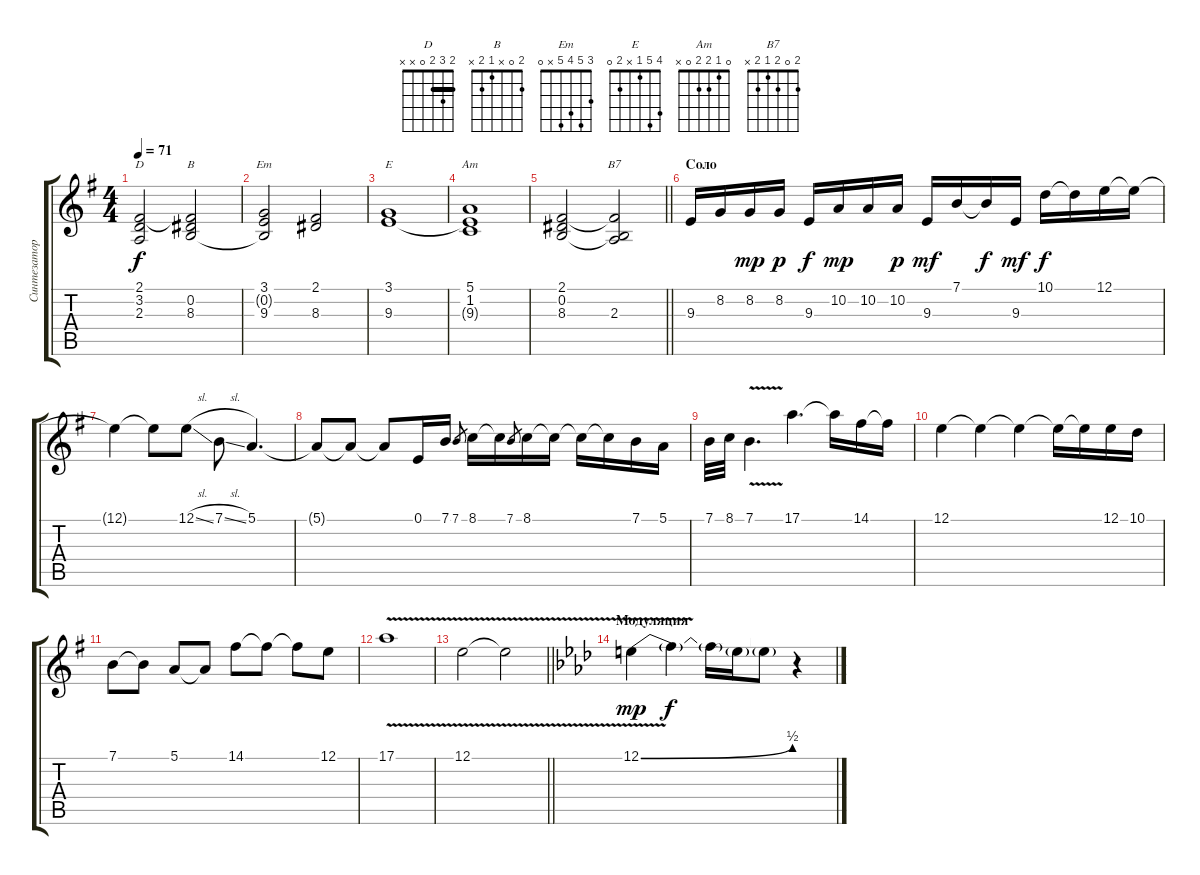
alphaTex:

\track ("Синтезатор" "Синтезатор") {instrument lead2sawtooth}
\staff {score tabs}
\tuning (E4 B3 G3 D3 A2 E2) {hide}
\chord ("D" 2 3 2 0 x x) {barre 2}
\chord ("B" 2 0 x 1 2 x)
\chord ("Em" 3 5 4 5 x 0)
\chord ("E" 4 5 1 x 2 0)
\chord ("Am" 0 1 2 2 0 x)
\chord ("B7" 2 0 2 1 2 x)
\ts (4 4)
\tempo 71
\clef g2
\ks eminor
(2.1 3.2 2.3{t}).2{ch "D" dy f} (2.1{t} 0.2 8.3).2{ch "B"} |
(3.1 0.2{t} 9.3).2{ch "Em"} (2.1 8.3).2 |
(3.1 9.3).1{ch "E"} |
(5.1 1.2 9.3{t}).1{ch "Am"} |
\barLineRight lightlight
(2.1 0.2 8.3).2 (2.1{t} 0.2{t} 2.3).2{ch "B7"} |
\section ("" "Соло")
9.3.16{volume 13 instrument lead3calliope} 8.2.16 8.2.16{dy mp} 8.2.16{dy p} 9.3.16{dy f} 10.2.16{dy mp} 10.2.16 10.2.16{dy p} 9.3.16{dy mf} 7.1.16 7.1{t}.16{dy f} 9.3.16{dy mf} 10.1.16{dy f} 10.1{t}.16 12.1.16 12.1{t}.16 |
12.1{t}.4 12.1{t}.8 12.1{sl}.8 7.1{sl}.8 5.1.4{d} |
5.1{t}.8 5.1{t}.8 5.1{t}.8 0.1.16 7.1.16 7.1.8{gr} 8.1.16 8.1{t}.16 7.1.8{gr} 8.1.16 8.1{t}.16 8.1{t}.16 8.1{t}.16 7.1.16 5.1.16 |
7.1.32 8.1.32 7.1{v}.4{d} 17.1.4{d} 17.1{t}.16 14.1.16 14.1{t}.16 |
12.1.4 12.1{t}.4 12.1{t}.4 12.1{t}.16 12.1{t}.16 12.1.16 10.1.16 |
7.1.8 7.1{t}.8 5.1.8 5.1{t}.8 14.1.8 14.1{t}.8 14.1{t}.8 12.1.8 |
17.1{v}.1{volume 0} |
\barLineRight lightlight
12.1{v}.2{volume 15} 12.1{t}.2 |
\section ("" "Модуляция")
\ks fminor
12.1{be (bend 0 0 60 2) v}.4{dy mp} 12.1{t}.4{dy f} 12.1{t}.16 12.1{t}.16 12.1{t}.8 r.4
